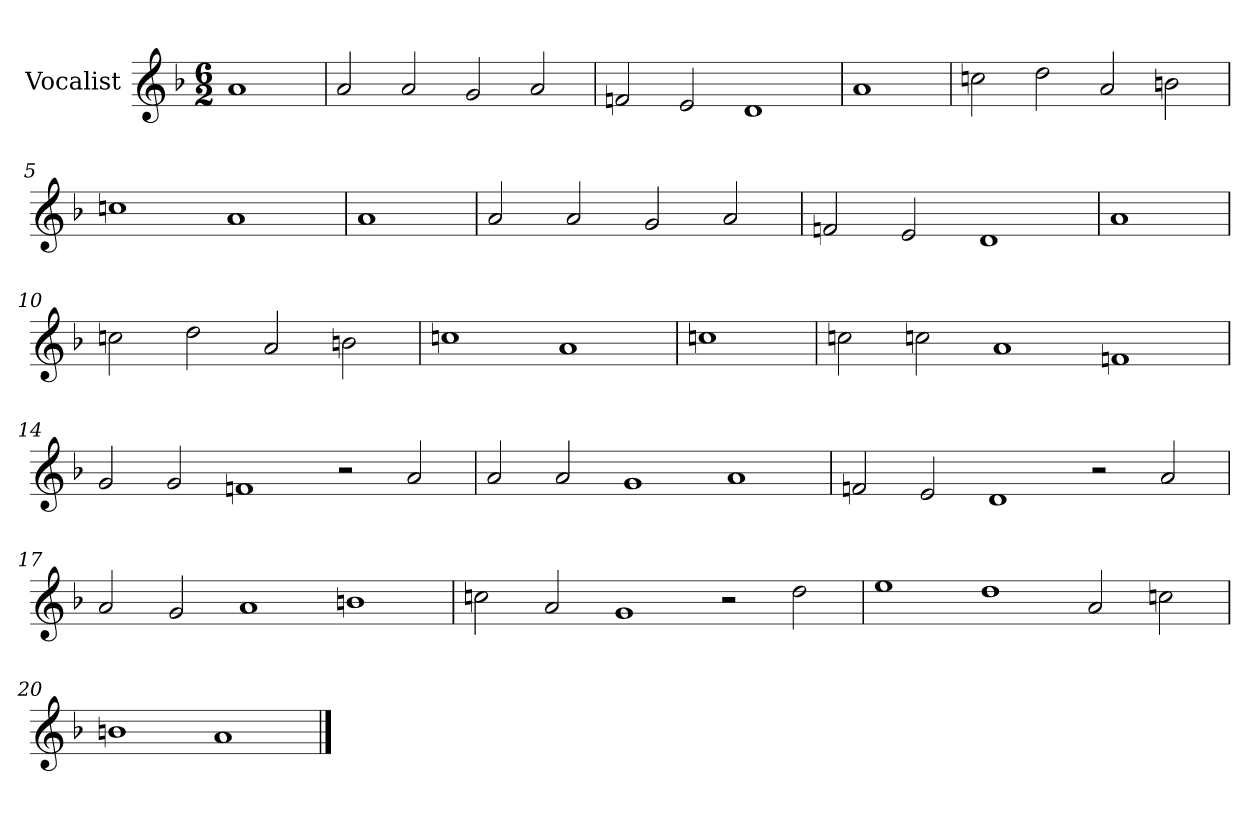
**kern
*part1
*staff1
*I"Vocalist
*k[b-]
*d:
*M6/2
=
1a
=1
2a
2a
2g
2a
=2
2fn
2e
1d
=3
1a
=4
2ccn
2dd
2a
2bn
=5
1ccn
1a
=6
1a
=7
2a
2a
2g
2a
=8
2fn
2e
1d
=9
1a
=10
2ccn
2dd
2a
2bn
=11
1ccn
1a
=12
1ccn
=13
2ccn
2ccn
1a
1fn
=14
2g
2g
1fn
2r
2a
=15
2a
2a
1g
1a
=16
2fn
2e
1d
2r
2a
=17
2a
2g
1a
1bn
=18
2ccn
2a
1g
2r
2dd
=19
1ee
1dd
2a
2ccn
=20
1bn
1a
==
*-
